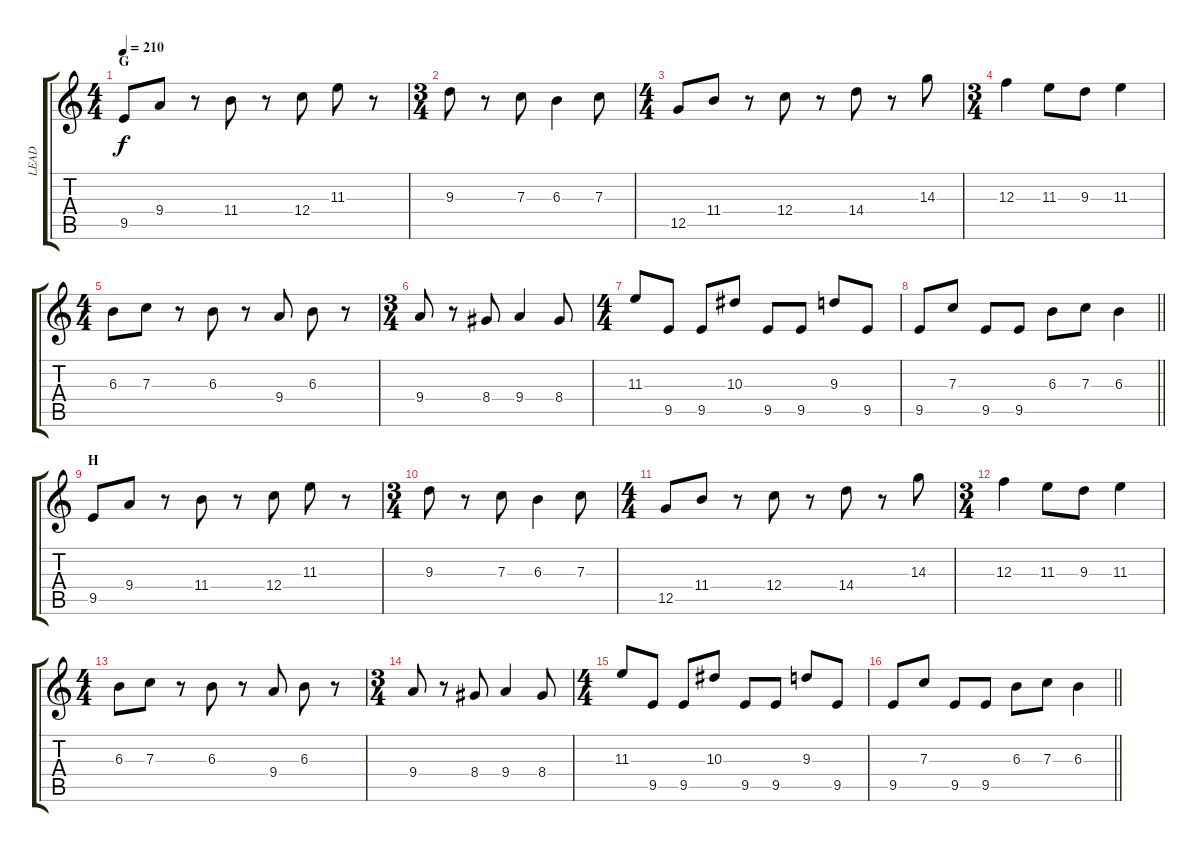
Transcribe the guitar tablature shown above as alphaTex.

\track ("LEAD" "LEAD") {instrument acousticguitarsteel}
\staff {score tabs}
\tuning (D4 A3 F3 C3 G2 C2) {hide}
\ts (4 4)
\section ("" "G")
\tempo 210
\clef g2
\ks c
9.5.8{dy f} 9.4.8 r.8 11.4.8 r.8 12.4.8 11.3.8 r.8 |
\ts (3 4)
9.3.8 r.8 7.3.8 6.3.4 7.3.8 |
\ts (4 4)
12.5.8 11.4.8 r.8 12.4.8 r.8 14.4.8 r.8 14.3.8 |
\ts (3 4)
12.3.4 11.3.8 9.3.8 11.3.4 |
\ts (4 4)
6.3.8 7.3.8 r.8 6.3.8 r.8 9.4.8 6.3.8 r.8 |
\ts (3 4)
9.4.8 r.8 8.4.8 9.4.4 8.4.8 |
\ts (4 4)
11.3.8 9.5.8 9.5.8 10.3.8 9.5.8 9.5.8 9.3.8 9.5.8 |
\barLineRight lightlight
9.5.8 7.3.8 9.5.8 9.5.8 6.3.8 7.3.8 6.3.4 |
\section ("" "H")
9.5.8 9.4.8 r.8 11.4.8 r.8 12.4.8 11.3.8 r.8 |
\ts (3 4)
9.3.8 r.8 7.3.8 6.3.4 7.3.8 |
\ts (4 4)
12.5.8 11.4.8 r.8 12.4.8 r.8 14.4.8 r.8 14.3.8 |
\ts (3 4)
12.3.4 11.3.8 9.3.8 11.3.4 |
\ts (4 4)
6.3.8 7.3.8 r.8 6.3.8 r.8 9.4.8 6.3.8 r.8 |
\ts (3 4)
9.4.8 r.8 8.4.8 9.4.4 8.4.8 |
\ts (4 4)
11.3.8 9.5.8 9.5.8 10.3.8 9.5.8 9.5.8 9.3.8 9.5.8 |
\barLineRight lightlight
9.5.8 7.3.8 9.5.8 9.5.8 6.3.8 7.3.8 6.3.4
